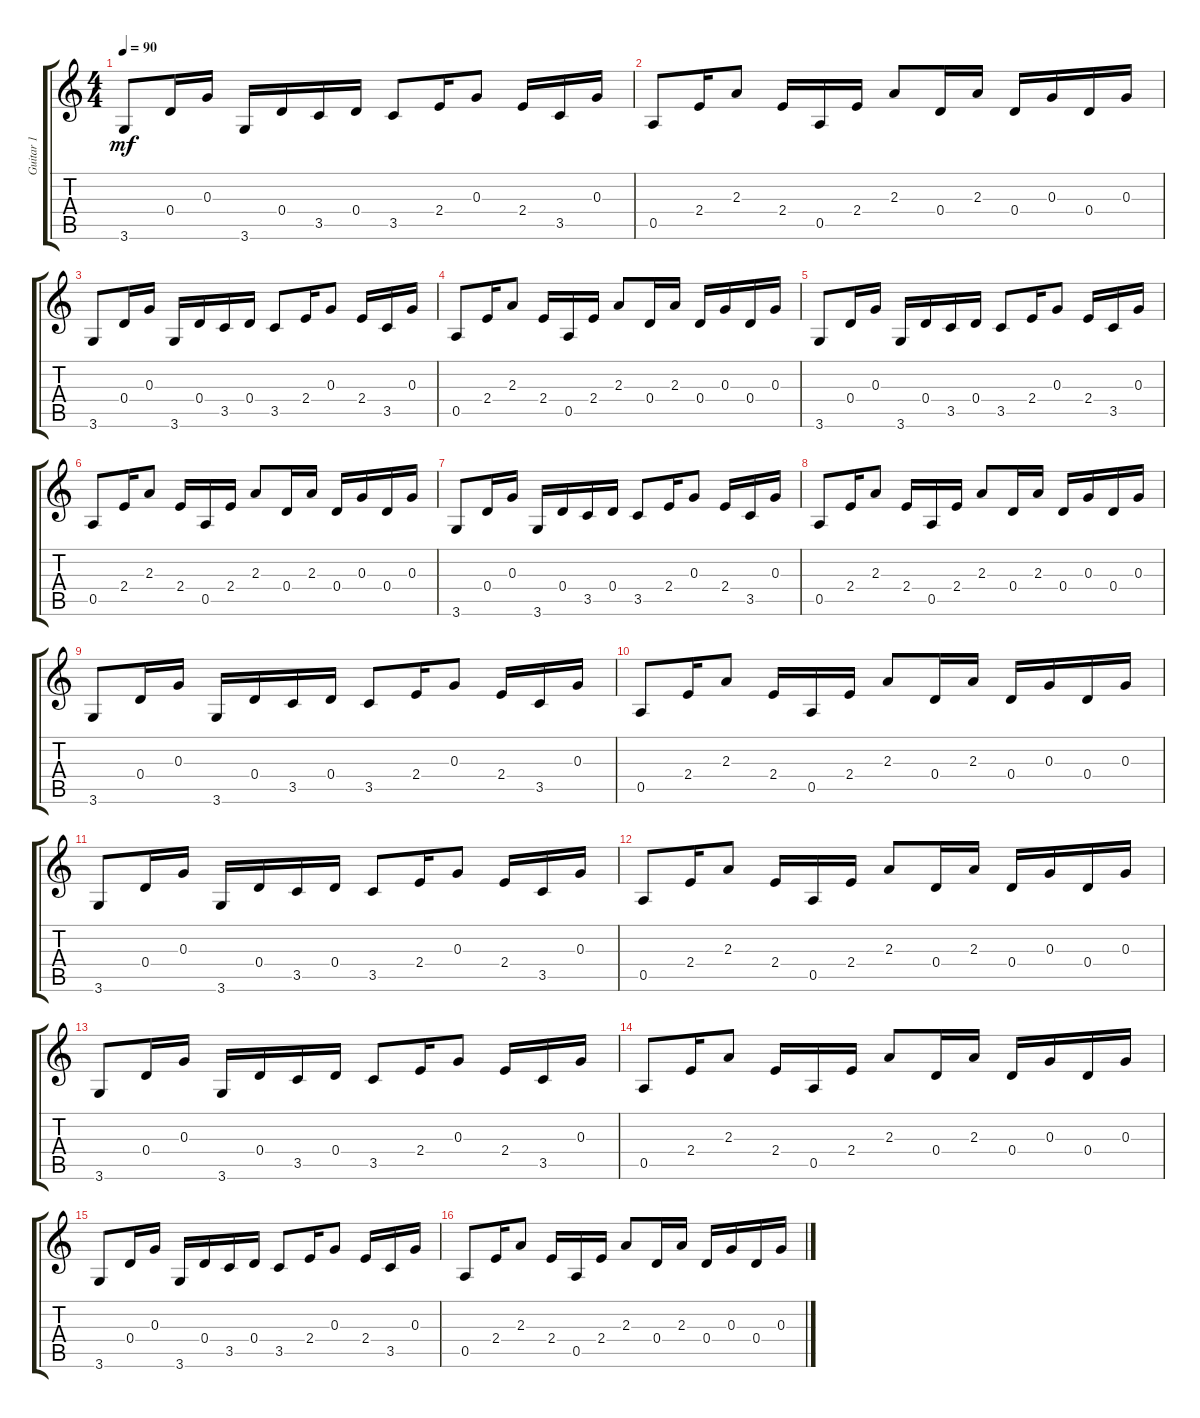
\track ("Guitar 1" "Guitar 1") {instrument acousticguitarsteel}
\staff {score tabs}
\tuning (E4 B3 G3 D3 A2 E2) {hide}
\ts (4 4)
\tempo 90
\clef g2
\ks c
3.6.8{dy mf instrument acousticguitarsteel} 0.4.16 0.3.16 3.6.16 0.4.16 3.5.16 0.4.16 3.5.8 2.4.16 0.3.8 2.4.16 3.5.16 0.3.16 |
0.5.8 2.4.16 2.3.8 2.4.16 0.5.16 2.4.16 2.3.8 0.4.16 2.3.16 0.4.16 0.3.16 0.4.16 0.3.16 |
3.6.8 0.4.16 0.3.16 3.6.16 0.4.16 3.5.16 0.4.16 3.5.8 2.4.16 0.3.8 2.4.16 3.5.16 0.3.16 |
0.5.8 2.4.16 2.3.8 2.4.16 0.5.16 2.4.16 2.3.8 0.4.16 2.3.16 0.4.16 0.3.16 0.4.16 0.3.16 |
3.6.8 0.4.16 0.3.16 3.6.16 0.4.16 3.5.16 0.4.16 3.5.8 2.4.16 0.3.8 2.4.16 3.5.16 0.3.16 |
0.5.8 2.4.16 2.3.8 2.4.16 0.5.16 2.4.16 2.3.8 0.4.16 2.3.16 0.4.16 0.3.16 0.4.16 0.3.16 |
3.6.8 0.4.16 0.3.16 3.6.16 0.4.16 3.5.16 0.4.16 3.5.8 2.4.16 0.3.8 2.4.16 3.5.16 0.3.16 |
0.5.8 2.4.16 2.3.8 2.4.16 0.5.16 2.4.16 2.3.8 0.4.16 2.3.16 0.4.16 0.3.16 0.4.16 0.3.16 |
3.6.8 0.4.16 0.3.16 3.6.16 0.4.16 3.5.16 0.4.16 3.5.8 2.4.16 0.3.8 2.4.16 3.5.16 0.3.16 |
0.5.8 2.4.16 2.3.8 2.4.16 0.5.16 2.4.16 2.3.8 0.4.16 2.3.16 0.4.16 0.3.16 0.4.16 0.3.16 |
3.6.8 0.4.16 0.3.16 3.6.16 0.4.16 3.5.16 0.4.16 3.5.8 2.4.16 0.3.8 2.4.16 3.5.16 0.3.16 |
0.5.8 2.4.16 2.3.8 2.4.16 0.5.16 2.4.16 2.3.8 0.4.16 2.3.16 0.4.16 0.3.16 0.4.16 0.3.16 |
3.6.8 0.4.16 0.3.16 3.6.16 0.4.16 3.5.16 0.4.16 3.5.8 2.4.16 0.3.8 2.4.16 3.5.16 0.3.16 |
0.5.8 2.4.16 2.3.8 2.4.16 0.5.16 2.4.16 2.3.8 0.4.16 2.3.16 0.4.16 0.3.16 0.4.16 0.3.16 |
3.6.8 0.4.16 0.3.16 3.6.16 0.4.16 3.5.16 0.4.16 3.5.8 2.4.16 0.3.8 2.4.16 3.5.16 0.3.16 |
0.5.8 2.4.16 2.3.8 2.4.16 0.5.16 2.4.16 2.3.8 0.4.16 2.3.16 0.4.16 0.3.16 0.4.16 0.3.16
